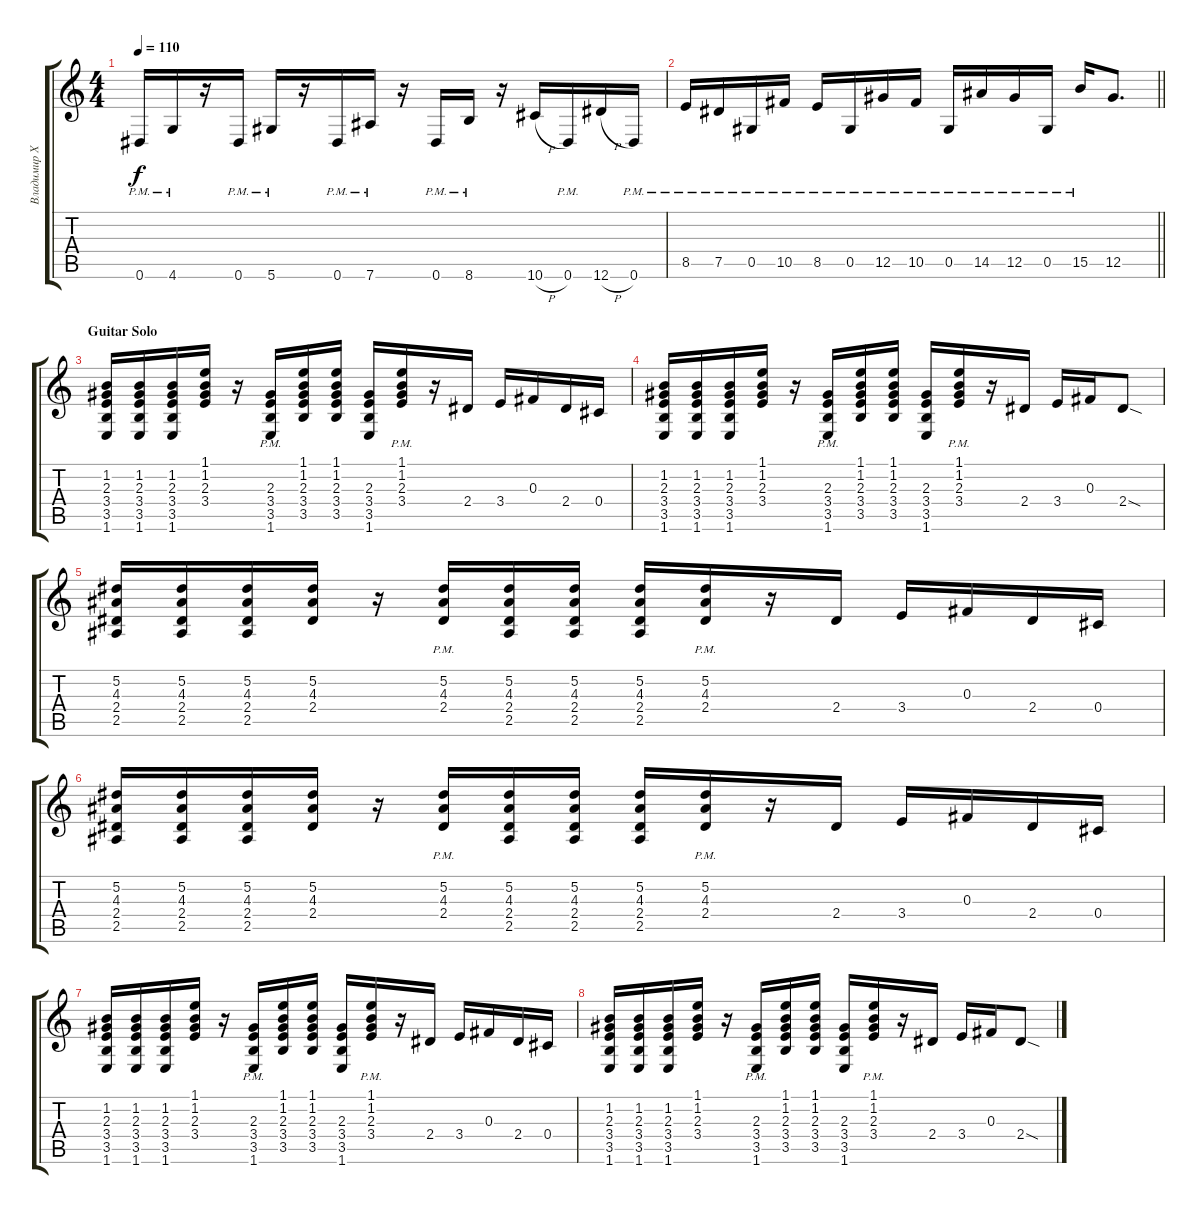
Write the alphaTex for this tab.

\track ("Владимир Холстинин" "Владимир Х") {instrument distortionguitar}
\staff {score tabs}
\tuning (Eb4 Bb3 Gb3 Db3 Ab2 Eb2) {hide}
\ts (4 4)
\tempo 110
\clef g2
\ks c
0.6{pm}.16{dy f} 4.6{pm}.16 r.16 0.6{pm}.16 5.6{pm}.16 r.16 0.6{pm}.16 7.6{pm}.16 r.16 0.6{pm}.16 8.6{pm}.16 r.16 10.6{h}.16 0.6{pm}.16 12.6{h}.16 0.6{pm}.16 |
\barLineRight lightlight
8.5{pm}.16 7.5{pm}.16 0.5{pm}.16 10.5{pm}.16 8.5{pm}.16 0.5{pm}.16 12.5{pm}.16 10.5{pm}.16 0.5{pm}.16 14.5{pm}.16 12.5{pm}.16 0.5{pm}.16 15.5{pm}.16 12.5.8{d} |
\section ("" "Guitar Solo")
(1.2 2.3 3.4 3.5 1.6).16 (1.2 2.3 3.4 3.5 1.6).16 (1.2 2.3 3.4 3.5 1.6).16 (1.1 1.2 2.3 3.4).16 r.16 (2.3{pm} 3.4{pm} 3.5{pm} 1.6{pm}).16 (1.1 1.2 2.3 3.4 3.5).16 (1.1 1.2 2.3 3.4 3.5).16 (2.3 3.4 3.5 1.6).16 (1.1{pm} 1.2{pm} 2.3{pm} 3.4{pm}).16 r.16 2.4.16 3.4.16 0.3.16 2.4.16 0.4.16 |
(1.2 2.3 3.4 3.5 1.6).16 (1.2 2.3 3.4 3.5 1.6).16 (1.2 2.3 3.4 3.5 1.6).16 (1.1 1.2 2.3 3.4).16 r.16 (2.3{pm} 3.4{pm} 3.5{pm} 1.6{pm}).16 (1.1 1.2 2.3 3.4 3.5).16 (1.1 1.2 2.3 3.4 3.5).16 (2.3 3.4 3.5 1.6).16 (1.1{pm} 1.2{pm} 2.3{pm} 3.4{pm}).16 r.16 2.4.16 3.4.16 0.3.16 2.4{sod}.8 |
(5.2 4.3 2.4 2.5).16 (5.2 4.3 2.4 2.5).16 (5.2 4.3 2.4 2.5).16 (5.2 4.3 2.4).16 r.16 (5.2{pm} 4.3{pm} 2.4{pm}).16 (5.2 4.3 2.4 2.5).16 (5.2 4.3 2.4 2.5).16 (5.2 4.3 2.4 2.5).16 (5.2{pm} 4.3{pm} 2.4{pm}).16 r.16 2.4.16 3.4.16 0.3.16 2.4.16 0.4.16 |
(5.2 4.3 2.4 2.5).16 (5.2 4.3 2.4 2.5).16 (5.2 4.3 2.4 2.5).16 (5.2 4.3 2.4).16 r.16 (5.2{pm} 4.3{pm} 2.4{pm}).16 (5.2 4.3 2.4 2.5).16 (5.2 4.3 2.4 2.5).16 (5.2 4.3 2.4 2.5).16 (5.2{pm} 4.3{pm} 2.4{pm}).16 r.16 2.4.16 3.4.16 0.3.16 2.4.16 0.4.16 |
(1.2 2.3 3.4 3.5 1.6).16 (1.2 2.3 3.4 3.5 1.6).16 (1.2 2.3 3.4 3.5 1.6).16 (1.1 1.2 2.3 3.4).16 r.16 (2.3{pm} 3.4{pm} 3.5{pm} 1.6{pm}).16 (1.1 1.2 2.3 3.4 3.5).16 (1.1 1.2 2.3 3.4 3.5).16 (2.3 3.4 3.5 1.6).16 (1.1{pm} 1.2{pm} 2.3{pm} 3.4{pm}).16 r.16 2.4.16 3.4.16 0.3.16 2.4.16 0.4.16 |
(1.2 2.3 3.4 3.5 1.6).16 (1.2 2.3 3.4 3.5 1.6).16 (1.2 2.3 3.4 3.5 1.6).16 (1.1 1.2 2.3 3.4).16 r.16 (2.3{pm} 3.4{pm} 3.5{pm} 1.6{pm}).16 (1.1 1.2 2.3 3.4 3.5).16 (1.1 1.2 2.3 3.4 3.5).16 (2.3 3.4 3.5 1.6).16 (1.1{pm} 1.2{pm} 2.3{pm} 3.4{pm}).16 r.16 2.4.16 3.4.16 0.3.16 2.4{sod}.8
